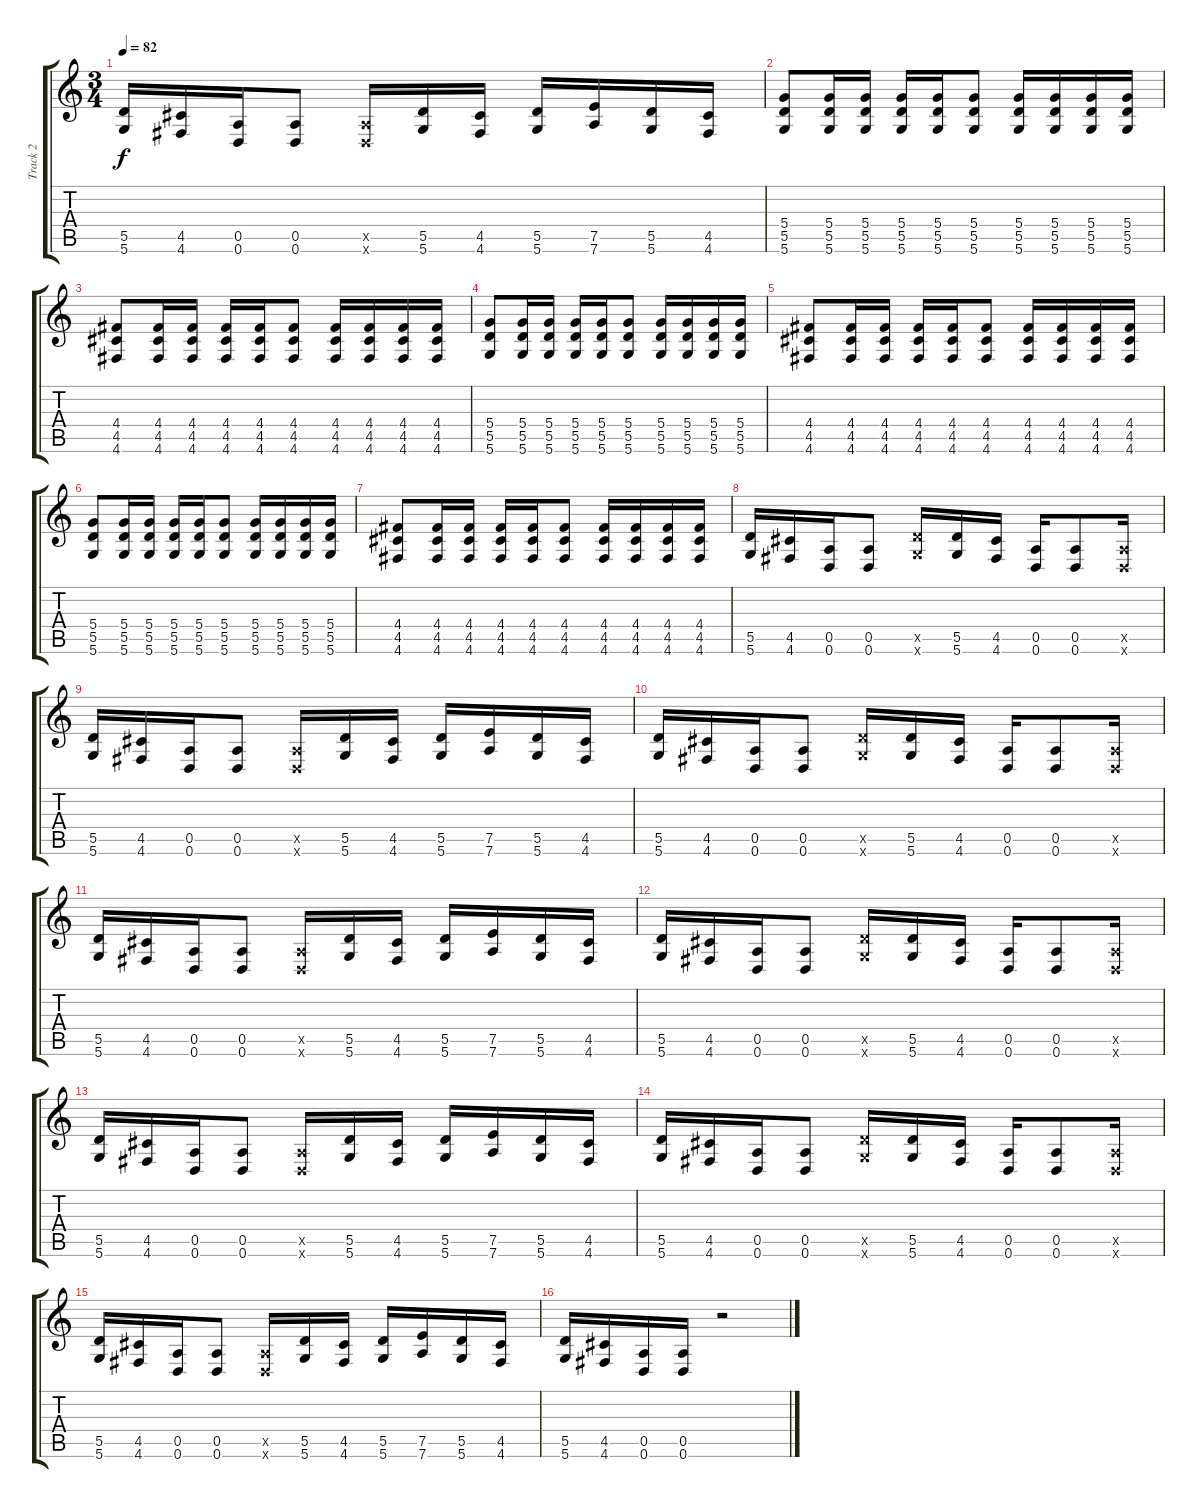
\track ("Track 2" "Track 2") {instrument distortionguitar}
\staff {score tabs}
\tuning (E4 B3 G3 D3 A2 D2) {hide}
\ts (3 4)
\tempo 82
\clef g2
\ks c
(5.5 5.6).16{dy f} (4.5 4.6).16 (0.5 0.6).16 (0.5 0.6).8 (0.5{x} 0.6{x}).16 (5.5 5.6).16 (4.5 4.6).16 (5.5 5.6).16 (7.5 7.6).16 (5.5 5.6).16 (4.5 4.6).16 |
(5.4 5.5 5.6).8 (5.4 5.5 5.6).16 (5.4 5.5 5.6).16 (5.4 5.5 5.6).16 (5.4 5.5 5.6).16 (5.4 5.5 5.6).8 (5.4 5.5 5.6).16 (5.4 5.5 5.6).16 (5.4 5.5 5.6).16 (5.4 5.5 5.6).16 |
(4.4 4.5 4.6).8 (4.4 4.5 4.6).16 (4.4 4.5 4.6).16 (4.4 4.5 4.6).16 (4.4 4.5 4.6).16 (4.4 4.5 4.6).8 (4.4 4.5 4.6).16 (4.4 4.5 4.6).16 (4.4 4.5 4.6).16 (4.4 4.5 4.6).16 |
(5.4 5.5 5.6).8 (5.4 5.5 5.6).16 (5.4 5.5 5.6).16 (5.4 5.5 5.6).16 (5.4 5.5 5.6).16 (5.4 5.5 5.6).8 (5.4 5.5 5.6).16 (5.4 5.5 5.6).16 (5.4 5.5 5.6).16 (5.4 5.5 5.6).16 |
(4.4 4.5 4.6).8 (4.4 4.5 4.6).16 (4.4 4.5 4.6).16 (4.4 4.5 4.6).16 (4.4 4.5 4.6).16 (4.4 4.5 4.6).8 (4.4 4.5 4.6).16 (4.4 4.5 4.6).16 (4.4 4.5 4.6).16 (4.4 4.5 4.6).16 |
(5.4 5.5 5.6).8 (5.4 5.5 5.6).16 (5.4 5.5 5.6).16 (5.4 5.5 5.6).16 (5.4 5.5 5.6).16 (5.4 5.5 5.6).8 (5.4 5.5 5.6).16 (5.4 5.5 5.6).16 (5.4 5.5 5.6).16 (5.4 5.5 5.6).16 |
(4.4 4.5 4.6).8 (4.4 4.5 4.6).16 (4.4 4.5 4.6).16 (4.4 4.5 4.6).16 (4.4 4.5 4.6).16 (4.4 4.5 4.6).8 (4.4 4.5 4.6).16 (4.4 4.5 4.6).16 (4.4 4.5 4.6).16 (4.4 4.5 4.6).16 |
(5.5 5.6).16 (4.5 4.6).16 (0.5 0.6).16 (0.5 0.6).8 (5.5{x} 5.6{x}).16 (5.5 5.6).16 (4.5 4.6).16 (0.5 0.6).16 (0.5 0.6).8 (0.5{x} 0.6{x}).16 |
(5.5 5.6).16 (4.5 4.6).16 (0.5 0.6).16 (0.5 0.6).8 (0.5{x} 0.6{x}).16 (5.5 5.6).16 (4.5 4.6).16 (5.5 5.6).16 (7.5 7.6).16 (5.5 5.6).16 (4.5 4.6).16 |
(5.5 5.6).16 (4.5 4.6).16 (0.5 0.6).16 (0.5 0.6).8 (5.5{x} 5.6{x}).16 (5.5 5.6).16 (4.5 4.6).16 (0.5 0.6).16 (0.5 0.6).8 (0.5{x} 0.6{x}).16 |
(5.5 5.6).16 (4.5 4.6).16 (0.5 0.6).16 (0.5 0.6).8 (0.5{x} 0.6{x}).16 (5.5 5.6).16 (4.5 4.6).16 (5.5 5.6).16 (7.5 7.6).16 (5.5 5.6).16 (4.5 4.6).16 |
(5.5 5.6).16 (4.5 4.6).16 (0.5 0.6).16 (0.5 0.6).8 (5.5{x} 5.6{x}).16 (5.5 5.6).16 (4.5 4.6).16 (0.5 0.6).16 (0.5 0.6).8 (0.5{x} 0.6{x}).16 |
(5.5 5.6).16 (4.5 4.6).16 (0.5 0.6).16 (0.5 0.6).8 (0.5{x} 0.6{x}).16 (5.5 5.6).16 (4.5 4.6).16 (5.5 5.6).16 (7.5 7.6).16 (5.5 5.6).16 (4.5 4.6).16 |
(5.5 5.6).16 (4.5 4.6).16 (0.5 0.6).16 (0.5 0.6).8 (5.5{x} 5.6{x}).16 (5.5 5.6).16 (4.5 4.6).16 (0.5 0.6).16 (0.5 0.6).8 (0.5{x} 0.6{x}).16 |
(5.5 5.6).16 (4.5 4.6).16 (0.5 0.6).16 (0.5 0.6).8 (0.5{x} 0.6{x}).16 (5.5 5.6).16 (4.5 4.6).16 (5.5 5.6).16 (7.5 7.6).16 (5.5 5.6).16 (4.5 4.6).16 |
(5.5 5.6).16 (4.5 4.6).16 (0.5 0.6).16 (0.5 0.6).16 r.2
